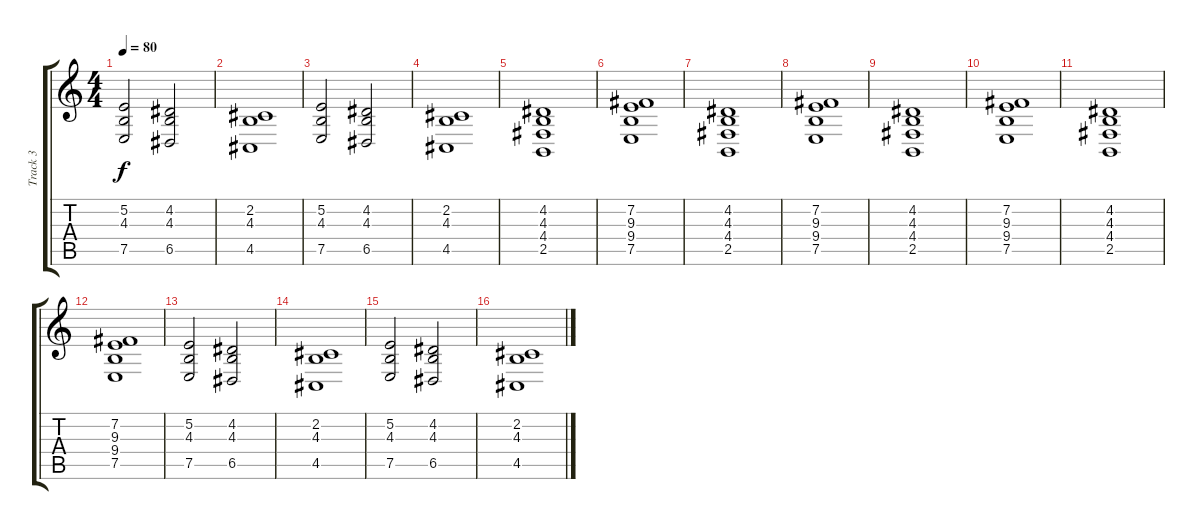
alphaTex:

\track ("Track 3" "Track 3") {instrument acousticgrandpiano}
\staff {score tabs}
\tuning (E4 B3 G3 D3 A2 E2) {hide}
\ts (4 4)
\tempo 80
\clef g2
\ks c
(5.2 4.3 7.5).2{dy f} (4.2 4.3 6.5).2 |
(2.2 4.3 4.5).1 |
(5.2 4.3 7.5).2 (4.2 4.3 6.5).2 |
(2.2 4.3 4.5).1 |
(4.2 4.3 4.4 2.5).1 |
(7.2 9.3 9.4 7.5).1 |
(4.2 4.3 4.4 2.5).1 |
(7.2 9.3 9.4 7.5).1 |
(4.2 4.3 4.4 2.5).1 |
(7.2 9.3 9.4 7.5).1 |
(4.2 4.3 4.4 2.5).1 |
(7.2 9.3 9.4 7.5).1 |
(5.2 4.3 7.5).2 (4.2 4.3 6.5).2 |
(2.2 4.3 4.5).1 |
(5.2 4.3 7.5).2 (4.2 4.3 6.5).2 |
(2.2 4.3 4.5).1
